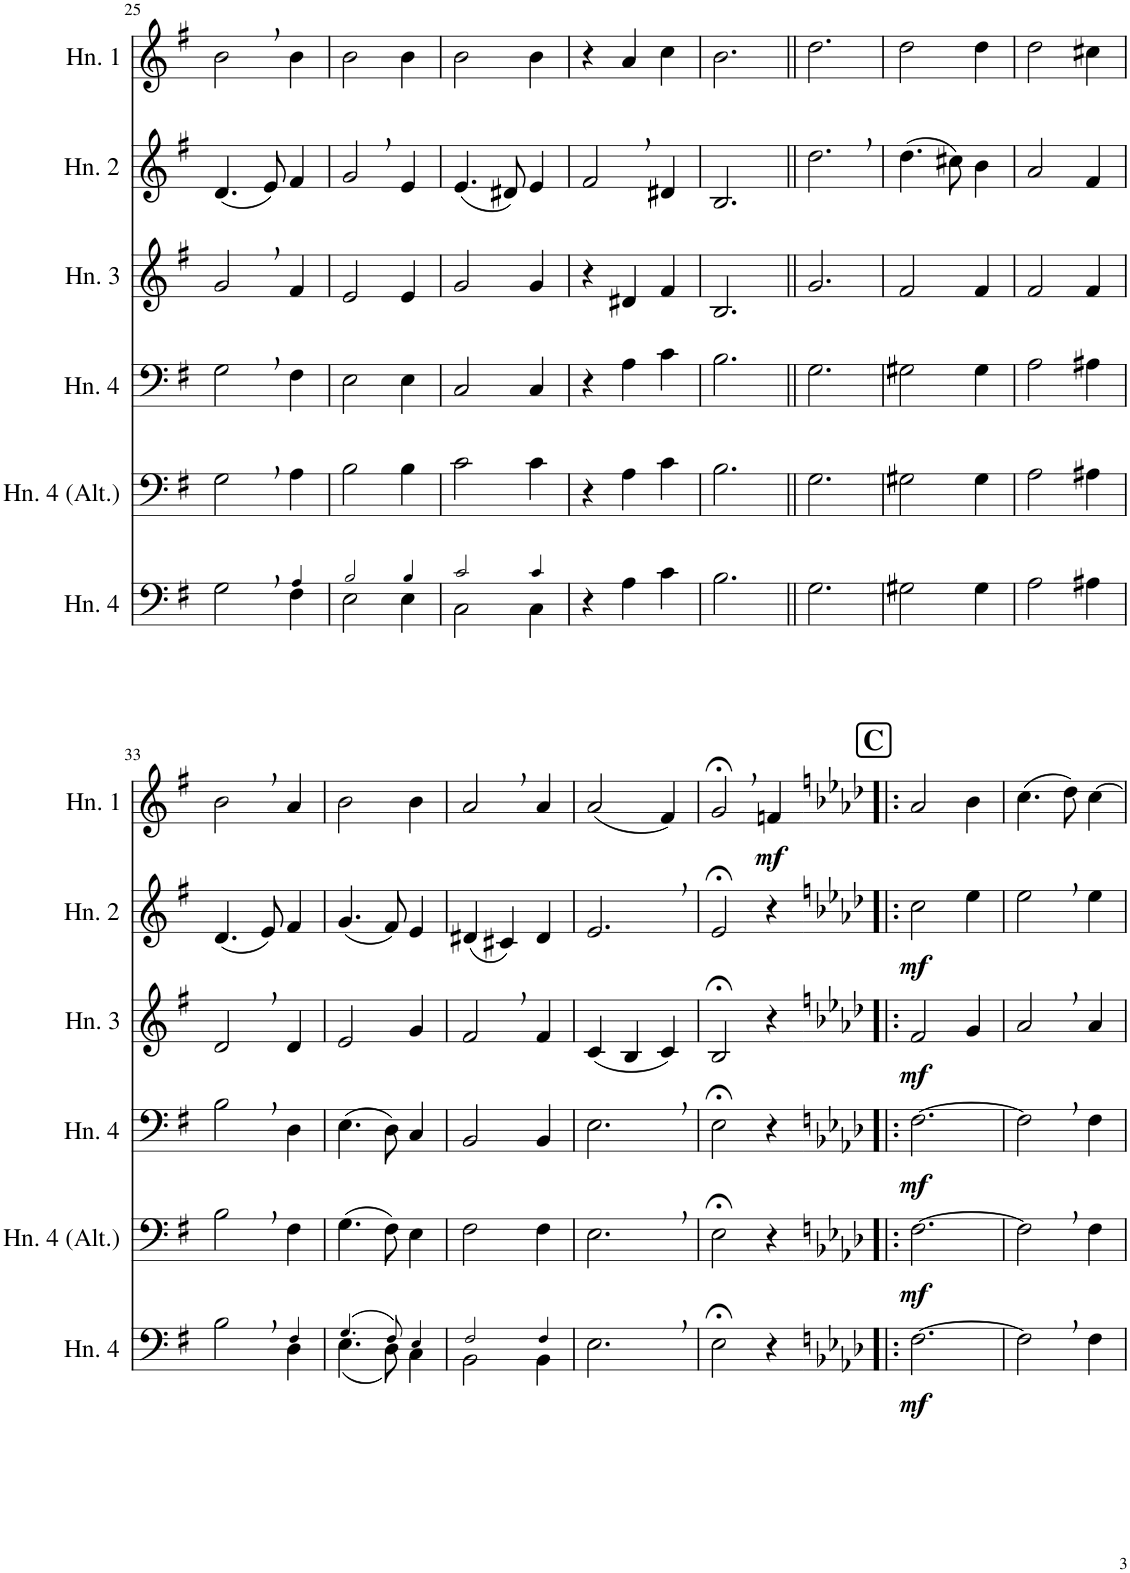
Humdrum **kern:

**kern	**dynam	**kern	**dynam	**kern	**dynam	**kern	**dynam	**kern	**dynam	**kern	**dynam
*part6	*part6	*part5	*part5	*part4	*part4	*part3	*part3	*part2	*part2	*part1	*part1
*staff6	*staff6	*staff5	*staff5	*staff4	*staff4	*staff3	*staff3	*staff2	*staff2	*staff1	*staff1
*I"Horn 4	*	*I"Horn 4 (Alt.)	*	*I"Horn 4	*	*I"Horn 3	*	*I"Horn 2	*	*I"Horn 1	*
*I'Hn. 4	*	*I'Hn. 4 (Alt.)	*	*I'Hn. 4	*	*I'Hn. 3	*	*I'Hn. 2	*	*I'Hn. 1	*
!!LO:PB:g=z
*clefF4	*	*clefF4	*	*clefF4	*	*clefG2	*	*clefG2	*	*clefG2	*
*Trd4c7	*	*Trd4c7	*	*Trd4c7	*	*Trd4c7	*	*Trd4c7	*	*Trd4c7	*
*k[f#]	*	*k[f#]	*	*k[f#]	*	*k[f#]	*	*k[f#]	*	*k[f#]	*
*M3/4	*	*M3/4	*	*M3/4	*	*M3/4	*	*M3/4	*	*M3/4	*
=25	=25	=25	=25	=25	=25	=25	=25	=25	=25	=25	=25
*^	*	*	*	*	*	*	*	*	*	*	*
2G,\	2ryy	.	2G,\	.	2G,\	.	2g,/	.	(4.d/	.	2b,\	.
.	.	.	.	.	.	.	.	.	8e/)	.	.	.
4A!/	4F#\	.	4A\	.	4F#\	.	4f#/	.	4f#/	.	4b\	.
=26	=26	=26	=26	=26	=26	=26	=26	=26	=26	=26	=26	=26
2B!/	2E\	.	2B\	.	2E\	.	2e/	.	2g,/	.	2b\	.
4B!/	4E\	.	4B\	.	4E\	.	4e/	.	4e/	.	4b\	.
=27	=27	=27	=27	=27	=27	=27	=27	=27	=27	=27	=27	=27
2c!/	2C\	.	2c\	.	2C/	.	2g/	.	(4.e/	.	2b\	.
.	.	.	.	.	.	.	.	.	8d#X/)	.	.	.
4c!/	4C\	.	4c\	.	4C/	.	4g/	.	4e/	.	4b\	.
*v	*v	*	*	*	*	*	*	*	*	*	*	*
=28	=28	=28	=28	=28	=28	=28	=28	=28	=28	=28	=28
4r	.	4r	.	4r	.	4r	.	2f#,/	.	4r	.
4A\	.	4A\	.	4A\	.	4d#X/	.	.	.	4a/	.
4c\	.	4c\	.	4c\	.	4f#/	.	4d#X/	.	4cc\	.
=29	=29	=29	=29	=29	=29	=29	=29	=29	=29	=29	=29
2.B\	.	2.B\	.	2.B\	.	2.B/	.	2.B/	.	2.b\	.
=30||	=30||	=30||	=30||	=30||	=30||	=30||	=30||	=30||	=30||	=30||	=30||
2.G\	.	2.G\	.	2.G\	.	2.g/	.	2.dd,\	.	2.dd\	.
=31	=31	=31	=31	=31	=31	=31	=31	=31	=31	=31	=31
2G#X\	.	2G#X\	.	2G#X\	.	2f#/	.	(4.dd\	.	2dd\	.
.	.	.	.	.	.	.	.	8cc#X\)	.	.	.
4G#\	.	4G#\	.	4G#\	.	4f#/	.	4b\	.	4dd\	.
=32	=32	=32	=32	=32	=32	=32	=32	=32	=32	=32	=32
2A\	.	2A\	.	2A\	.	2f#/	.	2a/	.	2dd\	.
4A#X\	.	4A#X\	.	4A#X\	.	4f#/	.	4f#/	.	4cc#X\	.
!!LO:LB:g=z
=33	=33	=33	=33	=33	=33	=33	=33	=33	=33	=33	=33
*^	*	*	*	*	*	*	*	*	*	*	*
2B,\	2ryy	.	2B,\	.	2B,\	.	2d,/	.	(4.d/	.	2b,\	.
.	.	.	.	.	.	.	.	.	8e/)	.	.	.
4F#!/	4D\	.	4F#\	.	4D\	.	4d/	.	4f#/	.	4a/	.
=34	=34	=34	=34	=34	=34	=34	=34	=34	=34	=34	=34	=34
(4.G!/	(4.E\	.	(4.G\	.	(4.E\	.	2e/	.	(4.g/	.	2b\	.
8F#!/)	8D\)	.	8F#\)	.	8D\)	.	.	.	8f#/)	.	.	.
4E!/	4C\	.	4E\	.	4C/	.	4g/	.	4e/	.	4b\	.
=35	=35	=35	=35	=35	=35	=35	=35	=35	=35	=35	=35	=35
2F#!/	2BB\	.	2F#\	.	2BB/	.	2f#,/	.	(4d#X/	.	2a,/	.
.	.	.	.	.	.	.	.	.	4c#X/)	.	.	.
4F#!/	4BB\	.	4F#\	.	4BB/	.	4f#/	.	4d#/	.	4a/	.
*v	*v	*	*	*	*	*	*	*	*	*	*	*
=36	=36	=36	=36	=36	=36	=36	=36	=36	=36	=36	=36
2.E,\	.	2.E,\	.	2.E,\	.	(4c/	.	2.e,/	.	(2a/	.
.	.	.	.	.	.	4B/	.	.	.	.	.
.	.	.	.	.	.	4c/)	.	.	.	4f#/)	.
=37	=37	=37	=37	=37	=37	=37	=37	=37	=37	=37	=37
2E;<\	.	2E;<\	.	2E;<\	.	2B;</	.	2e;</	.	2g;<,/	.
!	!	!	!	!	!	!	!	!	!	!	!LO:DY:b
4r	.	4r	.	4r	.	4r	.	4r	.	4fn/	mf
!!LO:REH:place=s1:a:B:cj:fs=14:t=C
=38!|:	=38!|:	=38!|:	=38!|:	=38!|:	=38!|:	=38!|:	=38!|:	=38!|:	=38!|:	=38!|:	=38!|:
*k[b-e-a-d-]	*	*k[b-e-a-d-]	*	*k[b-e-a-d-]	*	*k[b-e-a-d-]	*	*k[b-e-a-d-]	*	*k[b-e-a-d-]	*
!	!LO:DY:b	!	!LO:DY:b	!	!LO:DY:b	!	!LO:DY:b	!	!LO:DY:b	!	!
[2.F\	mf	[2.F\	mf	[2.F\	mf	2f/	mf	2cc\	mf	2a-/	.
.	.	.	.	.	.	4g/	.	4ee-\	.	4b-\	.
=39	=39	=39	=39	=39	=39	=39	=39	=39	=39	=39	=39
2F,\]	.	2F,\]	.	2F,\]	.	2a-,/	.	2ee-,\	.	(4.cc\	.
.	.	.	.	.	.	.	.	.	.	8dd-\)	.
4F\	.	4F\	.	4F\	.	4a-/	.	4ee-\	.	[4cc\	.
=	=	=	=	=	=	=	=	=	=	=	=
*-	*-	*-	*-	*-	*-	*-	*-	*-	*-	*-	*-
